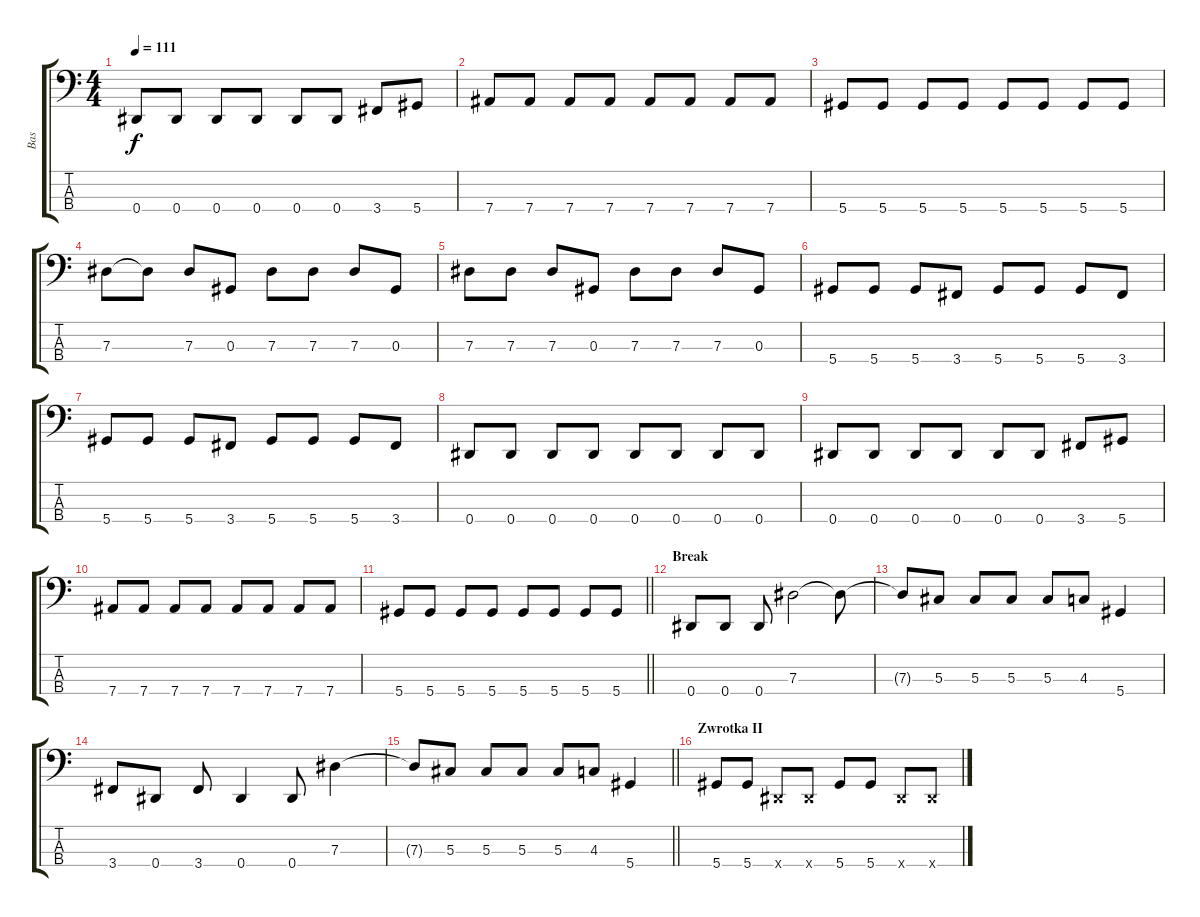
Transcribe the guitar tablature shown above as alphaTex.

\track ("Bas" "Bas") {instrument electricbassfinger}
\staff {score tabs}
\tuning (Gb2 Db2 Ab1 Eb1) {hide}
\ts (4 4)
\tempo 111
\clef f4
\ks c
0.4.8{dy f} 0.4.8 0.4.8 0.4.8 0.4.8 0.4.8 3.4.8 5.4.8 |
7.4.8 7.4.8 7.4.8 7.4.8 7.4.8 7.4.8 7.4.8 7.4.8 |
5.4.8 5.4.8 5.4.8 5.4.8 5.4.8 5.4.8 5.4.8 5.4.8 |
7.3.8 7.3{t}.8 7.3.8 0.3.8 7.3.8 7.3.8 7.3.8 0.3.8 |
7.3.8 7.3.8 7.3.8 0.3.8 7.3.8 7.3.8 7.3.8 0.3.8 |
5.4.8 5.4.8 5.4.8 3.4.8 5.4.8 5.4.8 5.4.8 3.4.8 |
5.4.8 5.4.8 5.4.8 3.4.8 5.4.8 5.4.8 5.4.8 3.4.8 |
0.4.8 0.4.8 0.4.8 0.4.8 0.4.8 0.4.8 0.4.8 0.4.8 |
0.4.8 0.4.8 0.4.8 0.4.8 0.4.8 0.4.8 3.4.8 5.4.8 |
7.4.8 7.4.8 7.4.8 7.4.8 7.4.8 7.4.8 7.4.8 7.4.8 |
\barLineRight lightlight
5.4.8 5.4.8 5.4.8 5.4.8 5.4.8 5.4.8 5.4.8 5.4.8 |
\section ("" "Break")
0.4.8 0.4.8 0.4.8 7.3.2 7.3{t}.8 |
7.3{t}.8 5.3.8 5.3.8 5.3.8 5.3.8 4.3.8 5.4.4 |
3.4.8 0.4.8 3.4.8 0.4.4 0.4.8 7.3.4 |
\barLineRight lightlight
7.3{t}.8 5.3.8 5.3.8 5.3.8 5.3.8 4.3.8 5.4.4 |
\section ("" "Zwrotka II")
5.4.8 5.4.8 0.4{x}.8 0.4{x}.8 5.4.8 5.4.8 0.4{x}.8 0.4{x}.8
